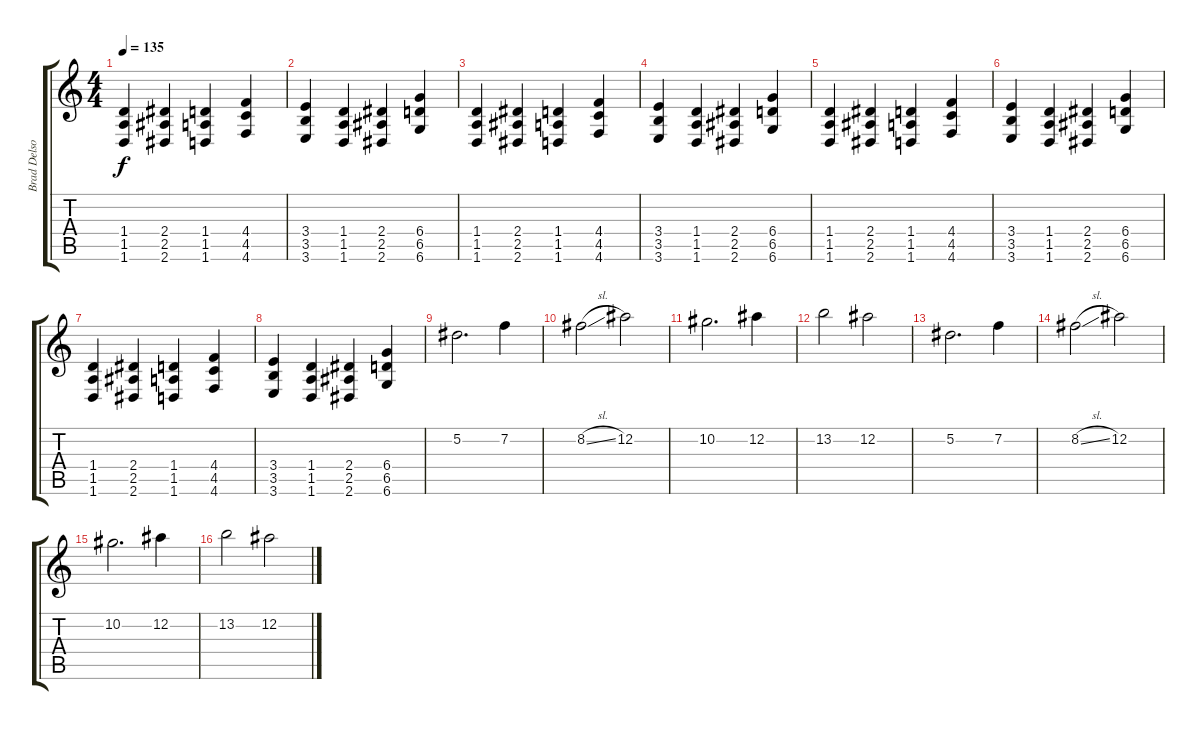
\track ("Brad Delson [Gtr.2]" "Brad Delso") {instrument distortionguitar}
\staff {score tabs}
\tuning (Eb4 Bb3 Gb3 Db3 Ab2 Db2) {hide}
\ts (4 4)
\tempo 135
\clef g2
\ks c
(1.4 1.5 1.6).4{dy f} (2.4 2.5 2.6).4 (1.4 1.5 1.6).4 (4.4 4.5 4.6).4 |
(3.4 3.5 3.6).4 (1.4 1.5 1.6).4 (2.4 2.5 2.6).4 (6.4 6.5 6.6).4 |
(1.4 1.5 1.6).4 (2.4 2.5 2.6).4 (1.4 1.5 1.6).4 (4.4 4.5 4.6).4 |
(3.4 3.5 3.6).4 (1.4 1.5 1.6).4 (2.4 2.5 2.6).4 (6.4 6.5 6.6).4 |
(1.4 1.5 1.6).4 (2.4 2.5 2.6).4 (1.4 1.5 1.6).4 (4.4 4.5 4.6).4 |
(3.4 3.5 3.6).4 (1.4 1.5 1.6).4 (2.4 2.5 2.6).4 (6.4 6.5 6.6).4 |
(1.4 1.5 1.6).4 (2.4 2.5 2.6).4 (1.4 1.5 1.6).4 (4.4 4.5 4.6).4 |
(3.4 3.5 3.6).4 (1.4 1.5 1.6).4 (2.4 2.5 2.6).4 (6.4 6.5 6.6).4 |
5.2.2{d instrument distortionguitar} 7.2.4 |
8.2{sl}.2 12.2.2 |
10.2.2{d} 12.2.4 |
13.2.2 12.2.2 |
5.2.2{d} 7.2.4 |
8.2{sl}.2 12.2.2 |
10.2.2{d} 12.2.4 |
13.2.2 12.2.2
